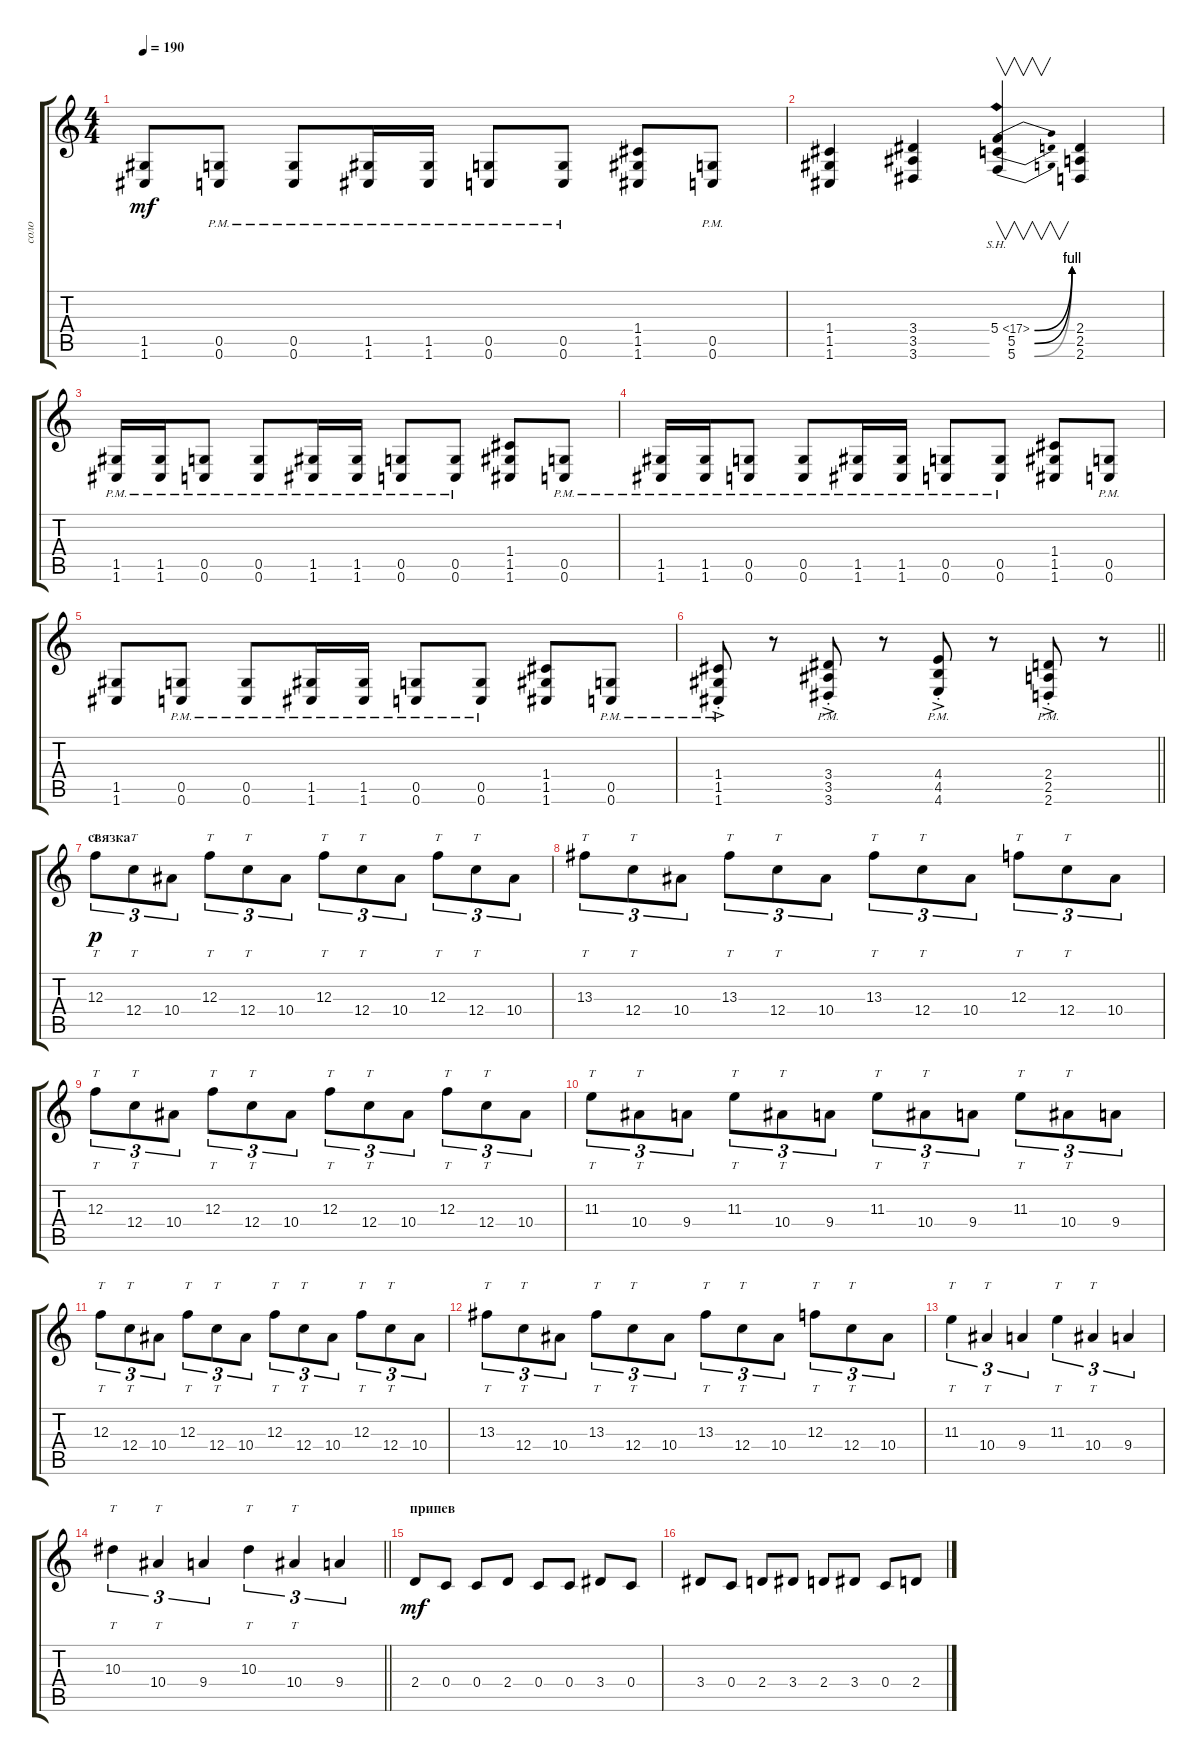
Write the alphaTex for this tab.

\track ("соло" "соло") {instrument overdrivenguitar}
\staff {score tabs}
\tuning (D4 A3 F3 C3 G2 C2) {hide}
\ts (4 4)
\tempo 190
\clef g2
\ks c
(1.5 1.6).8{dy mf} (0.5{pm} 0.6{pm}).8 (0.5{pm} 0.6{pm}).8 (1.5{pm} 1.6{pm}).16 (1.5{pm} 1.6{pm}).16 (0.5{pm} 0.6{pm}).8 (0.5{pm} 0.6{pm}).8 (1.4 1.5 1.6).8 (0.5{pm} 0.6{pm}).8 |
(1.4 1.5 1.6).4 (3.4 3.5 3.6).4 (5.4{be (bend 0 0 60 4) sh 12} 5.5{be (bend 0 0 60 4)} 5.6{be (bend 0 0 60 4)}).4{v} (2.4 2.5 2.6).4 |
(1.5{pm} 1.6{pm}).16 (1.5{pm} 1.6{pm}).16 (0.5{pm} 0.6{pm}).8 (0.5{pm} 0.6{pm}).8 (1.5{pm} 1.6{pm}).16 (1.5{pm} 1.6{pm}).16 (0.5{pm} 0.6{pm}).8 (0.5{pm} 0.6{pm}).8 (1.4 1.5 1.6).8 (0.5{pm} 0.6{pm}).8 |
(1.5{pm} 1.6{pm}).16 (1.5{pm} 1.6{pm}).16 (0.5{pm} 0.6{pm}).8 (0.5{pm} 0.6{pm}).8 (1.5{pm} 1.6{pm}).16 (1.5{pm} 1.6{pm}).16 (0.5{pm} 0.6{pm}).8 (0.5{pm} 0.6{pm}).8 (1.4 1.5 1.6).8 (0.5{pm} 0.6{pm}).8 |
(1.5 1.6).8 (0.5{pm} 0.6{pm}).8 (0.5{pm} 0.6{pm}).8 (1.5{pm} 1.6{pm}).16 (1.5{pm} 1.6{pm}).16 (0.5{pm} 0.6{pm}).8 (0.5{pm} 0.6{pm}).8 (1.4 1.5 1.6).8 (0.5{pm} 0.6{pm}).8 |
\barLineRight lightlight
(1.4{ac pm st} 1.5{ac pm st} 1.6{ac pm st}).8 r.8 (3.4{ac pm st} 3.5{ac pm st} 3.6{ac pm st}).8 r.8 (4.4{ac pm st} 4.5{ac pm st} 4.6{ac pm st}).8 r.8 (2.4{ac pm st} 2.5{ac pm st} 2.6{ac pm st}).8 r.8 |
\section ("" "связка")
12.3.8{tt tu (3 2) dy p} 12.4.8{tt tu (3 2)} 10.4.8{tu (3 2)} 12.3.8{tt tu (3 2)} 12.4.8{tt tu (3 2)} 10.4.8{tu (3 2)} 12.3.8{tt tu (3 2)} 12.4.8{tt tu (3 2)} 10.4.8{tu (3 2)} 12.3.8{tt tu (3 2)} 12.4.8{tt tu (3 2)} 10.4.8{tu (3 2)} |
13.3.8{tt tu (3 2)} 12.4.8{tt tu (3 2)} 10.4.8{tu (3 2)} 13.3.8{tt tu (3 2)} 12.4.8{tt tu (3 2)} 10.4.8{tu (3 2)} 13.3.8{tt tu (3 2)} 12.4.8{tt tu (3 2)} 10.4.8{tu (3 2)} 12.3.8{tt tu (3 2)} 12.4.8{tt tu (3 2)} 10.4.8{tu (3 2)} |
12.3.8{tt tu (3 2)} 12.4.8{tt tu (3 2)} 10.4.8{tu (3 2)} 12.3.8{tt tu (3 2)} 12.4.8{tt tu (3 2)} 10.4.8{tu (3 2)} 12.3.8{tt tu (3 2)} 12.4.8{tt tu (3 2)} 10.4.8{tu (3 2)} 12.3.8{tt tu (3 2)} 12.4.8{tt tu (3 2)} 10.4.8{tu (3 2)} |
11.3.8{tt tu (3 2)} 10.4.8{tt tu (3 2)} 9.4.8{tu (3 2)} 11.3.8{tt tu (3 2)} 10.4.8{tt tu (3 2)} 9.4.8{tu (3 2)} 11.3.8{tt tu (3 2)} 10.4.8{tt tu (3 2)} 9.4.8{tu (3 2)} 11.3.8{tt tu (3 2)} 10.4.8{tt tu (3 2)} 9.4.8{tu (3 2)} |
12.3.8{tt tu (3 2)} 12.4.8{tt tu (3 2)} 10.4.8{tu (3 2)} 12.3.8{tt tu (3 2)} 12.4.8{tt tu (3 2)} 10.4.8{tu (3 2)} 12.3.8{tt tu (3 2)} 12.4.8{tt tu (3 2)} 10.4.8{tu (3 2)} 12.3.8{tt tu (3 2)} 12.4.8{tt tu (3 2)} 10.4.8{tu (3 2)} |
13.3.8{tt tu (3 2)} 12.4.8{tt tu (3 2)} 10.4.8{tu (3 2)} 13.3.8{tt tu (3 2)} 12.4.8{tt tu (3 2)} 10.4.8{tu (3 2)} 13.3.8{tt tu (3 2)} 12.4.8{tt tu (3 2)} 10.4.8{tu (3 2)} 12.3.8{tt tu (3 2)} 12.4.8{tt tu (3 2)} 10.4.8{tu (3 2)} |
11.3.4{tt tu (3 2)} 10.4.4{tt tu (3 2)} 9.4.4{tu (3 2)} 11.3.4{tt tu (3 2)} 10.4.4{tt tu (3 2)} 9.4.4{tu (3 2)} |
\barLineRight lightlight
10.3.4{tt tu (3 2)} 10.4.4{tt tu (3 2)} 9.4.4{tu (3 2)} 10.3.4{tt tu (3 2)} 10.4.4{tt tu (3 2)} 9.4.4{tu (3 2)} |
\section ("" "припев")
2.4.8{dy mf} 0.4.8 0.4.8 2.4.8 0.4.8 0.4.8 3.4.8 0.4.8 |
3.4.8 0.4.8 2.4.8 3.4.8 2.4.8 3.4.8 0.4.8 2.4.8
